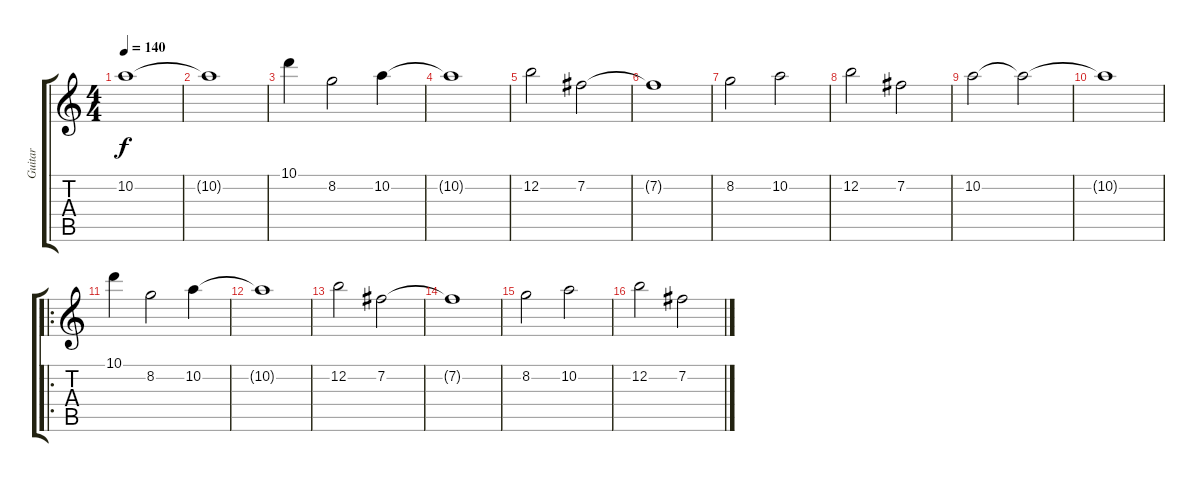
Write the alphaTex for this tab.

\track ("Guitar" "Guitar") {instrument distortionguitar}
\staff {score tabs}
\tuning (E4 B3 G3 D3 A2 E2) {hide}
\ts (4 4)
\tempo 140
\clef g2
\ks c
10.2.1{dy f} |
10.2{t}.1 |
10.1.4 8.2.2 10.2.4 |
10.2{t}.1 |
12.2.2 7.2.2 |
7.2{t}.1 |
8.2.2 10.2.2 |
12.2.2 7.2.2 |
10.2.2 10.2{t}.2 |
10.2{t}.1 |
\ro
10.1.4 8.2.2 10.2.4 |
10.2{t}.1 |
12.2.2 7.2.2 |
7.2{t}.1 |
8.2.2 10.2.2 |
12.2.2 7.2.2
